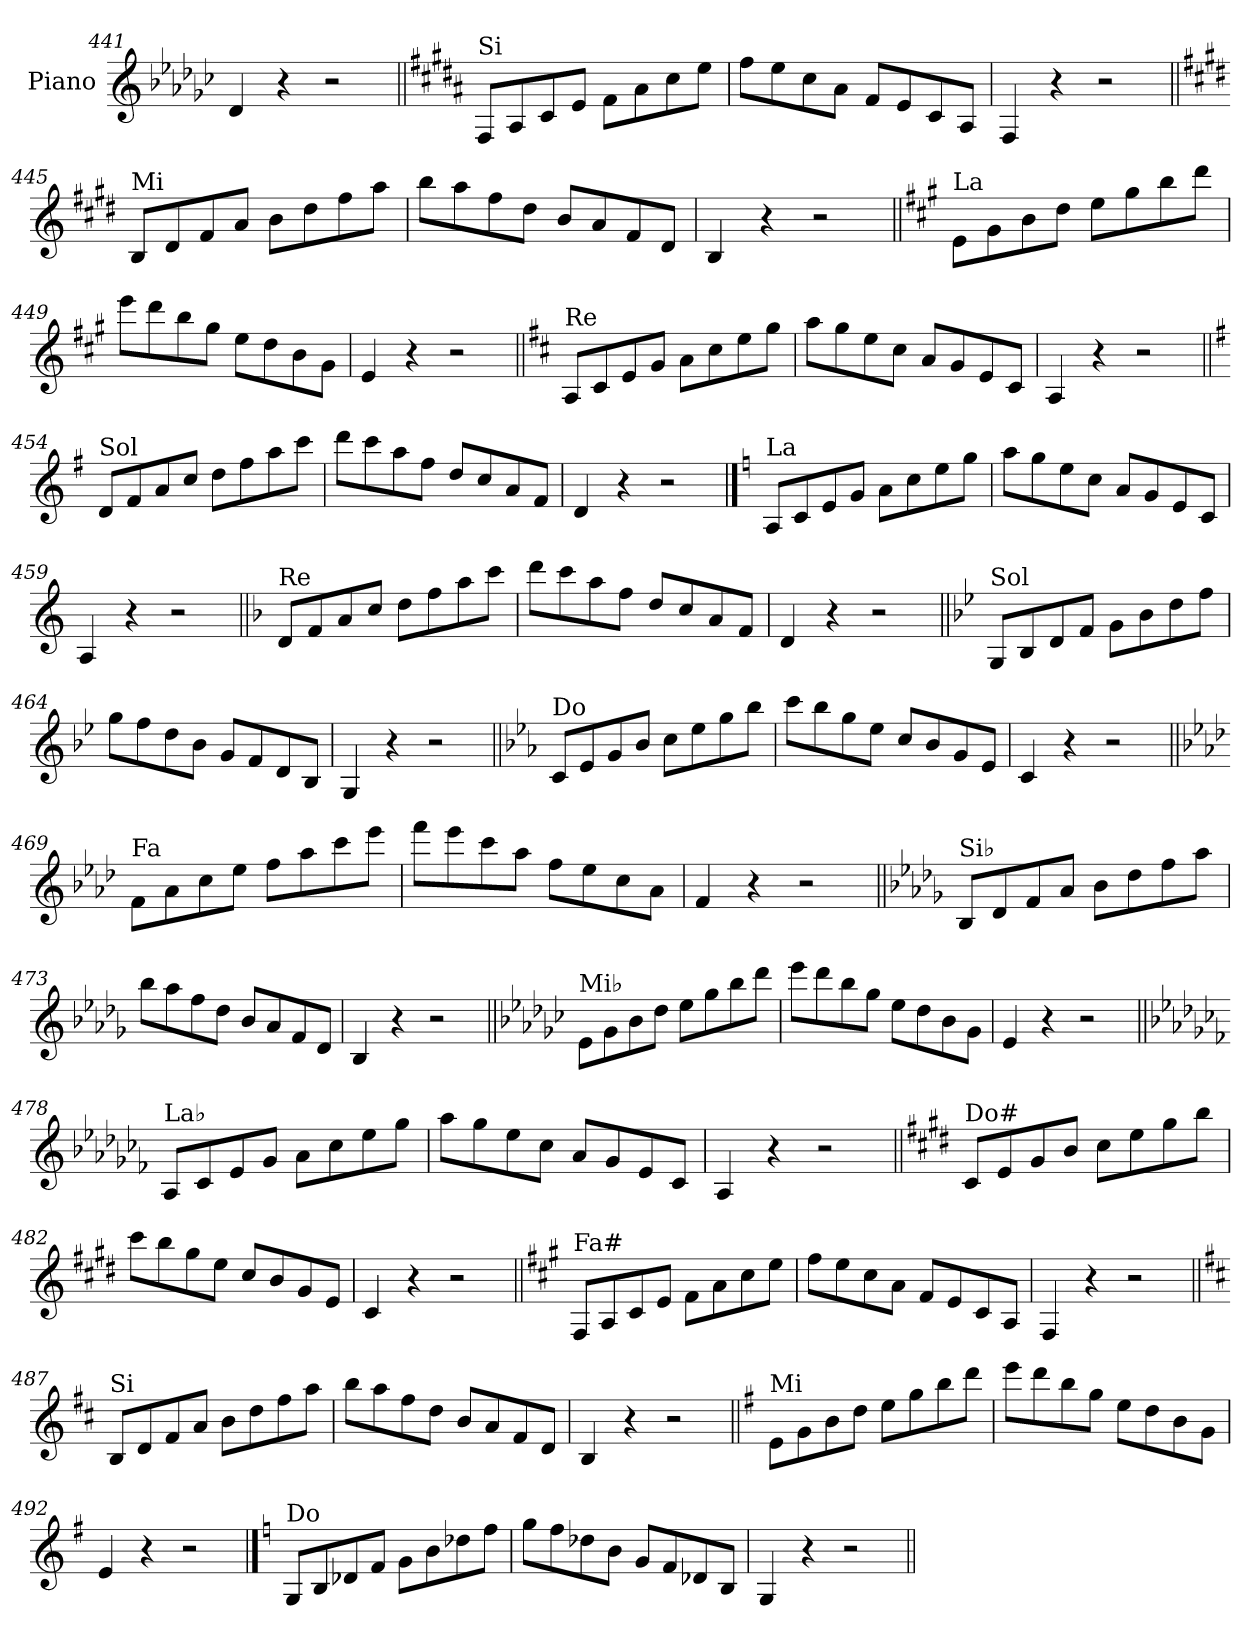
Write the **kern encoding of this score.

**kern
*part1
*staff1
*I"Piano
*I'Pno.
*clefG2
*k[b-e-a-d-g-c-]
=441
4d-/
4r
2r
=442||
*k[f#c#g#d#a#]
!LO:TX:a:t=Si
8F#/L
8A#/
8c#/
8e/J
8f#\L
8a#\
8cc#\
8ee\J
=443
8ff#\L
8ee\
8cc#\
8a#\J
8f#/L
8e/
8c#/
8A#/J
=444
4F#/
4r
2r
!!LO:LB:g=z
=445||
*k[f#c#g#d#]
!LO:TX:a:t=Mi
8B/L
8d#/
8f#/
8a/J
8b\L
8dd#\
8ff#\
8aa\J
=446
8bb\L
8aa\
8ff#\
8dd#\J
8b/L
8a/
8f#/
8d#/J
=447
4B/
4r
2r
=448||
*k[f#c#g#]
!LO:TX:a:t=La
8e\L
8g#\
8b\
8dd\J
8ee\L
8gg#\
8bb\
8ddd\J
=449
8eee\L
8ddd\
8bb\
8gg#\J
8ee\L
8dd\
8b\
8g#\J
=450
4e/
4r
2r
!!LO:LB:g=z
=451||
*k[f#c#]
!LO:TX:a:t=Re
8A/L
8c#/
8e/
8g/J
8a\L
8cc#\
8ee\
8gg\J
=452
8aa\L
8gg\
8ee\
8cc#\J
8a/L
8g/
8e/
8c#/J
=453
4A/
4r
2r
=454||
*k[f#]
!LO:TX:a:t=Sol
8d/L
8f#/
8a/
8cc/J
8dd\L
8ff#\
8aa\
8ccc\J
=455
8ddd\L
8ccc\
8aa\
8ff#\J
8dd/L
8cc/
8a/
8f#/J
=456
4d/
4r
2r
!!LO:PB:g=z
==457
*k[]
!LO:TX:a:t=La
8A/L
8c/
8e/
8g/J
8a\L
8cc\
8ee\
8gg\J
=458
8aa\L
8gg\
8ee\
8cc\J
8a/L
8g/
8e/
8c/J
=459
4A/
4r
2r
=460||
*k[b-]
!LO:TX:a:t=Re
8d/L
8f/
8a/
8cc/J
8dd\L
8ff\
8aa\
8ccc\J
=461
8ddd\L
8ccc\
8aa\
8ff\J
8dd/L
8cc/
8a/
8f/J
=462
4d/
4r
2r
!!LO:LB:g=z
=463||
*k[b-e-]
!LO:TX:a:t=Sol
8G/L
8B-/
8d/
8f/J
8g\L
8b-\
8dd\
8ff\J
=464
8gg\L
8ff\
8dd\
8b-\J
8g/L
8f/
8d/
8B-/J
=465
4G/
4r
2r
=466||
*k[b-e-a-]
!LO:TX:a:t=Do
8c/L
8e-/
8g/
8b-/J
8cc\L
8ee-\
8gg\
8bb-\J
=467
8ccc\L
8bb-\
8gg\
8ee-\J
8cc/L
8b-/
8g/
8e-/J
=468
4c/
4r
2r
!!LO:LB:g=z
=469||
*k[b-e-a-d-]
!LO:TX:a:t=Fa
8f\L
8a-\
8cc\
8ee-\J
8ff\L
8aa-\
8ccc\
8eee-\J
=470
8fff\L
8eee-\
8ccc\
8aa-\J
8ff\L
8ee-\
8cc\
8a-\J
=471
4f/
4r
2r
=472||
*k[b-e-a-d-g-]
!LO:TX:a:t=Si♭
8B-/L
8d-/
8f/
8a-/J
8b-\L
8dd-\
8ff\
8aa-\J
=473
8bb-\L
8aa-\
8ff\
8dd-\J
8b-/L
8a-/
8f/
8d-/J
=474
4B-/
4r
2r
!!LO:LB:g=z
=475||
*k[b-e-a-d-g-c-]
!LO:TX:a:t=Mi♭
8e-\L
8g-\
8b-\
8dd-\J
8ee-\L
8gg-\
8bb-\
8ddd-\J
=476
8eee-\L
8ddd-\
8bb-\
8gg-\J
8ee-\L
8dd-\
8b-\
8g-\J
=477
4e-/
4r
2r
=478||
*k[b-e-a-d-g-c-f-]
!LO:TX:a:t=La♭
8A-/L
8c-/
8e-/
8g-/J
8a-\L
8cc-\
8ee-\
8gg-\J
=479
8aa-\L
8gg-\
8ee-\
8cc-\J
8a-/L
8g-/
8e-/
8c-/J
=480
4A-/
4r
2r
!!LO:LB:g=z
=481||
*k[f#c#g#d#]
!LO:TX:a:t=Do#
8c#/L
8e/
8g#/
8b/J
8cc#\L
8ee\
8gg#\
8bb\J
=482
8ccc#\L
8bb\
8gg#\
8ee\J
8cc#/L
8b/
8g#/
8e/J
=483
4c#/
4r
2r
=484||
*k[f#c#g#]
!LO:TX:a:t=Fa#
8F#/L
8A/
8c#/
8e/J
8f#\L
8a\
8cc#\
8ee\J
=485
8ff#\L
8ee\
8cc#\
8a\J
8f#/L
8e/
8c#/
8A/J
=486
4F#/
4r
2r
!!LO:LB:g=z
=487||
*k[f#c#]
!LO:TX:a:t=Si
8B/L
8d/
8f#/
8a/J
8b\L
8dd\
8ff#\
8aa\J
=488
8bb\L
8aa\
8ff#\
8dd\J
8b/L
8a/
8f#/
8d/J
=489
4B/
4r
2r
=490||
*k[f#]
!LO:TX:a:t=Mi
8e\L
8g\
8b\
8dd\J
8ee\L
8gg\
8bb\
8ddd\J
=491
8eee\L
8ddd\
8bb\
8gg\J
8ee\L
8dd\
8b\
8g\J
=492
4e/
4r
2r
!!LO:PB:g=z
==493
*k[]
!LO:TX:a:t=Do
8G/L
8B/
8d-X/
8f/J
8g\L
8b\
8dd-X\
8ff\J
=494
8gg\L
8ff\
8dd-X\
8b\J
8g/L
8f/
8d-X/
8B/J
=495
4G/
4r
2r
=||
*-
